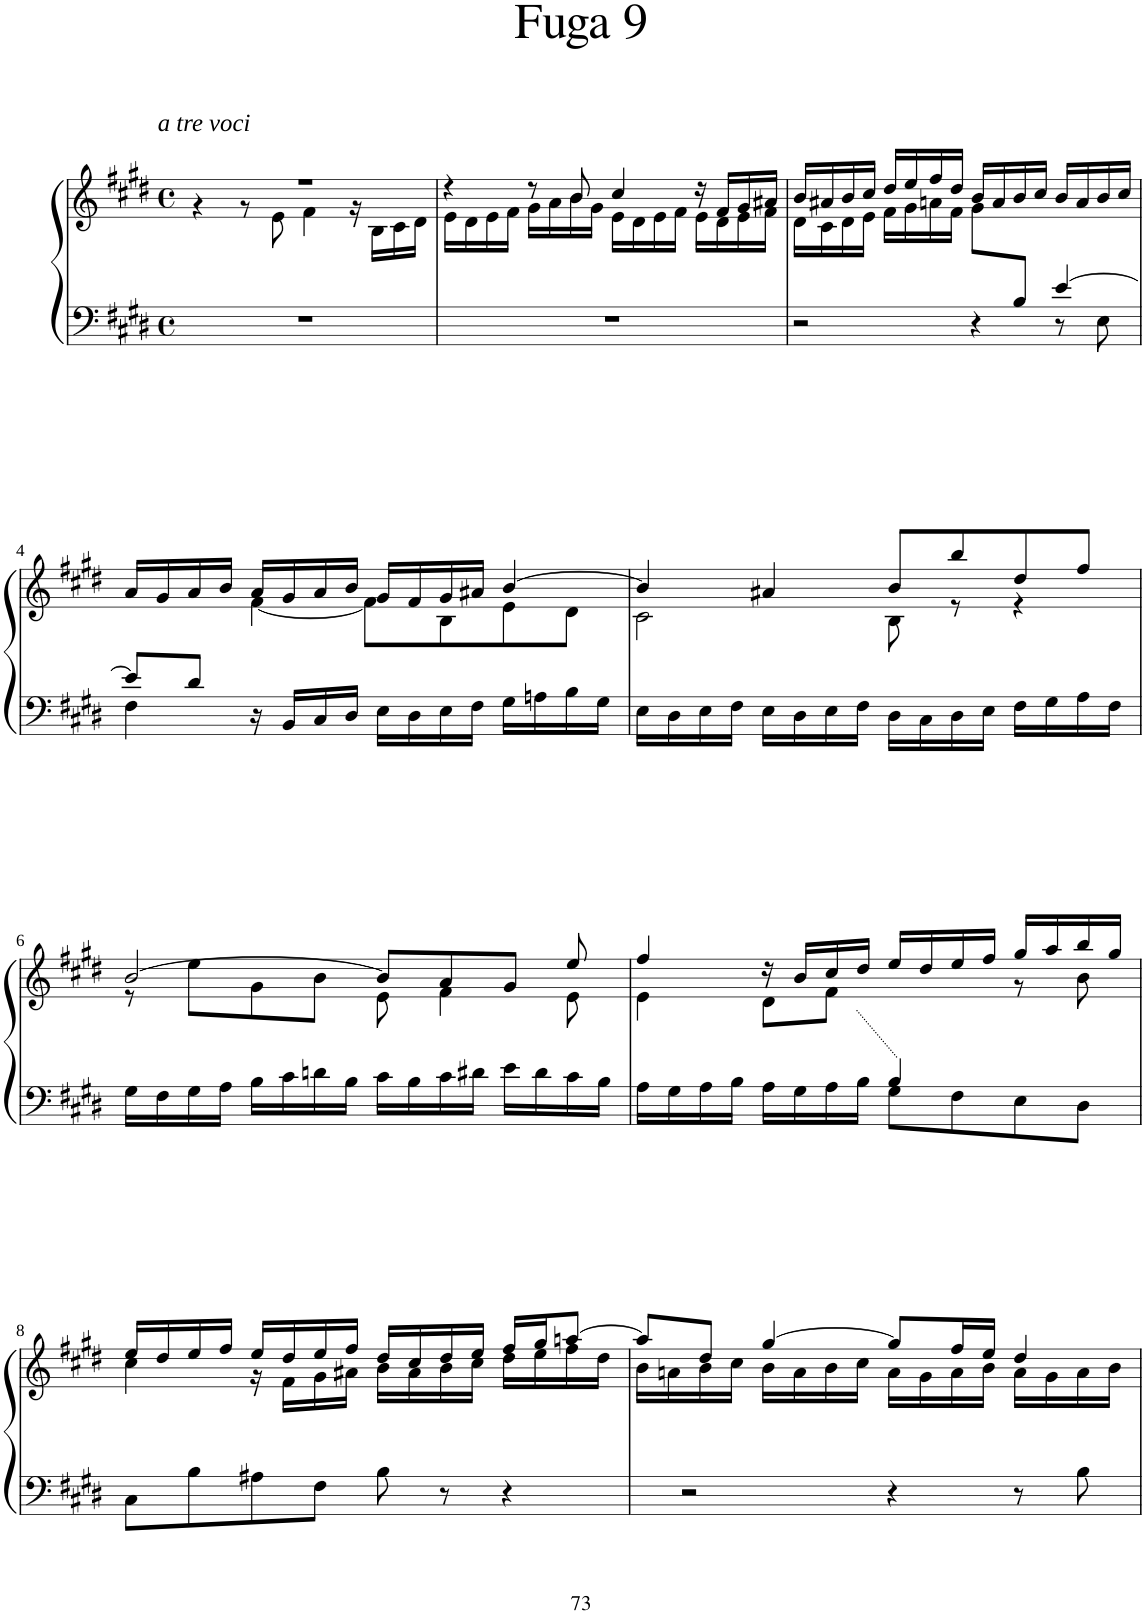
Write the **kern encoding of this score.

**kern	**kern
*part1	*part1
*staff2	*staff1
*I"Piano	*
*I'Pno	*
!!LO:PB:g=z
*clefF4	*clefG2
*k[f#c#g#d#]	*k[f#c#g#d#]
*M4/4	*M4/4
*met(c)	*met(c)
=1	=1
*	*^
!	!LO:TX:a:i:t=a tre voci	!
1r	1r	4r
.	.	8r
.	.	8e\
.	.	4f#\
.	.	16r
.	.	16B\LL
.	.	16c#\
.	.	16d#\JJ
=2	=2	=2
1r	4r	16e\LL
.	.	16d#\
.	.	16e\
.	.	16f#\JJ
.	8r	16g#\LL
.	.	16a\
.	8b/	16b\
.	.	16g#\JJ
.	4cc#/	16e\LL
.	.	16d#\
.	.	16e\
.	.	16f#\JJ
.	16r	16e\LL
.	16f#/LL	16d#\
.	16g#/	16e\
.	16a#X/JJ	16f#\JJ
=3	=3	=3
*^	*	*
8ryy	2r	16b/LL	16d#\LL
.	.	16a#X/	16c#\
.	.	16b/	16d#\
.	.	16cc#/JJ	16e\JJ
.	.	16dd#/LL	16f#\LL
.	.	16ee/	16g#\
.	.	16ff#/	16an\
.	.	16dd#/JJ	16f#\JJ
.	4r	16b/LL	8g#\L
.	.	16a/	.
8B/J	.	16b/	4.ryy
.	.	16cc#/JJ	.
[4e/	8r	16b/LL	.
.	.	16a/	.
.	8E\	16b/	.
.	.	16cc#/JJ	.
!!LO:LB:g=z	!!
=4	=4	=4	=4
8e/L]	4F#\	16a/LL	4ryy
.	.	16g#/	.
8d#/J	.	16a/	.
.	.	16b/JJ	.
2.ryy	16r	16a/LL	[4f#\
.	16BB/LL	16g#/	.
.	16C#/	16a/	.
.	16D#/JJ	16b/JJ	.
.	16E\LL	16g#/LL	8f#\L]
.	16D#\	16f#/	.
.	16E\	16g#/	8B\
.	16F#\JJ	16a#X/JJ	.
.	16G#\LL	[4b/	8e\
.	16An\	.	.
.	16B\	.	8d#\J
.	16G#\JJ	.	.
*v	*v	*	*
=5	=5	=5
16E\LL	4b/]	2c#\
16D#\	.	.
16E\	.	.
16F#\JJ	.	.
16E\LL	4a#X/	.
16D#\	.	.
16E\	.	.
16F#\JJ	.	.
16D#\LL	8b/L	8B\
16C#\	.	.
16D#\	8bb/	8r
16E\JJ	.	.
16F#\LL	8dd#/	4r
16G#\	.	.
16A\	8ff#/J	.
16F#\JJ	.	.
!!LO:LB:g=z	!!
=6	=6	=6
16G#\LL	[2b/	8r
16F#\	.	.
16G#\	.	8ee\L
16A\JJ	.	.
16B\LL	.	8g#\
16c#\	.	.
16dn\	.	8b\J
16B\JJ	.	.
16c#\LL	8b/L]	8e\
16B\	.	.
16c#\	8a/	4f#\
16d#X\JJ	.	.
16e\LL	8g#/J	.
16d#\	.	.
16c#\	8ee/	8e\
16B\JJ	.	.
=7	=7	=7
*^	*	*
2ryy	16A\LL	4ff#/	4e\
.	16G#\	.	.
.	16A\	.	.
.	16B\JJ	.	.
.	16A\LL	16r	8d#\L
.	16G#\	16b/LL	.
.	16A\	16cc#/	8f#\J
.	16B\JJ	16dd#/JJ	.
4B/	8G#\L	16ee/LL	4ryy
.	.	16dd#/	.
.	8F#\	16ee/	.
.	.	16ff#/JJ	.
4ryy	8E\	16gg#/LL	8r
.	.	16aa/	.
.	8D#\J	16bb/	8b\
.	.	16gg#/JJ	.
*v	*v	*	*
!!LO:LB:g=z	!!
=8	=8	=8
8C#\L	16ee/LL	4cc#\
.	16dd#/	.
8B\	16ee/	.
.	16ff#/JJ	.
8A#X\	16ee/LL	16r
.	16dd#/	16f#\LL
8F#\J	16ee/	16g#\
.	16ff#/JJ	16a#X\JJ
8B\	16dd#/LL	16b\LL
.	16cc#/	16a#\
8r	16dd#/	16b\
.	16ee/JJ	16cc#\JJ
4r	16ff#/LL	16dd#\LL
.	16gg#/J	16ee\
.	[8aan/J	16ff#\
.	.	16dd#\JJ
=9	=9	=9
2r	8aa/L]	16b\LL
.	.	16an\
.	8dd#/J	16b\
.	.	16cc#\JJ
.	[4gg#/	16b\LL
.	.	16a\
.	.	16b\
.	.	16cc#\JJ
4r	8gg#/L]	16a\LL
.	.	16g#\
.	16ff#/L	16a\
.	16ee/JJ	16b\JJ
8r	4dd#/	16a\LL
.	.	16g#\
8B\	.	16a\
.	.	16b\JJ
*	*v	*v
=	=
*-	*-
